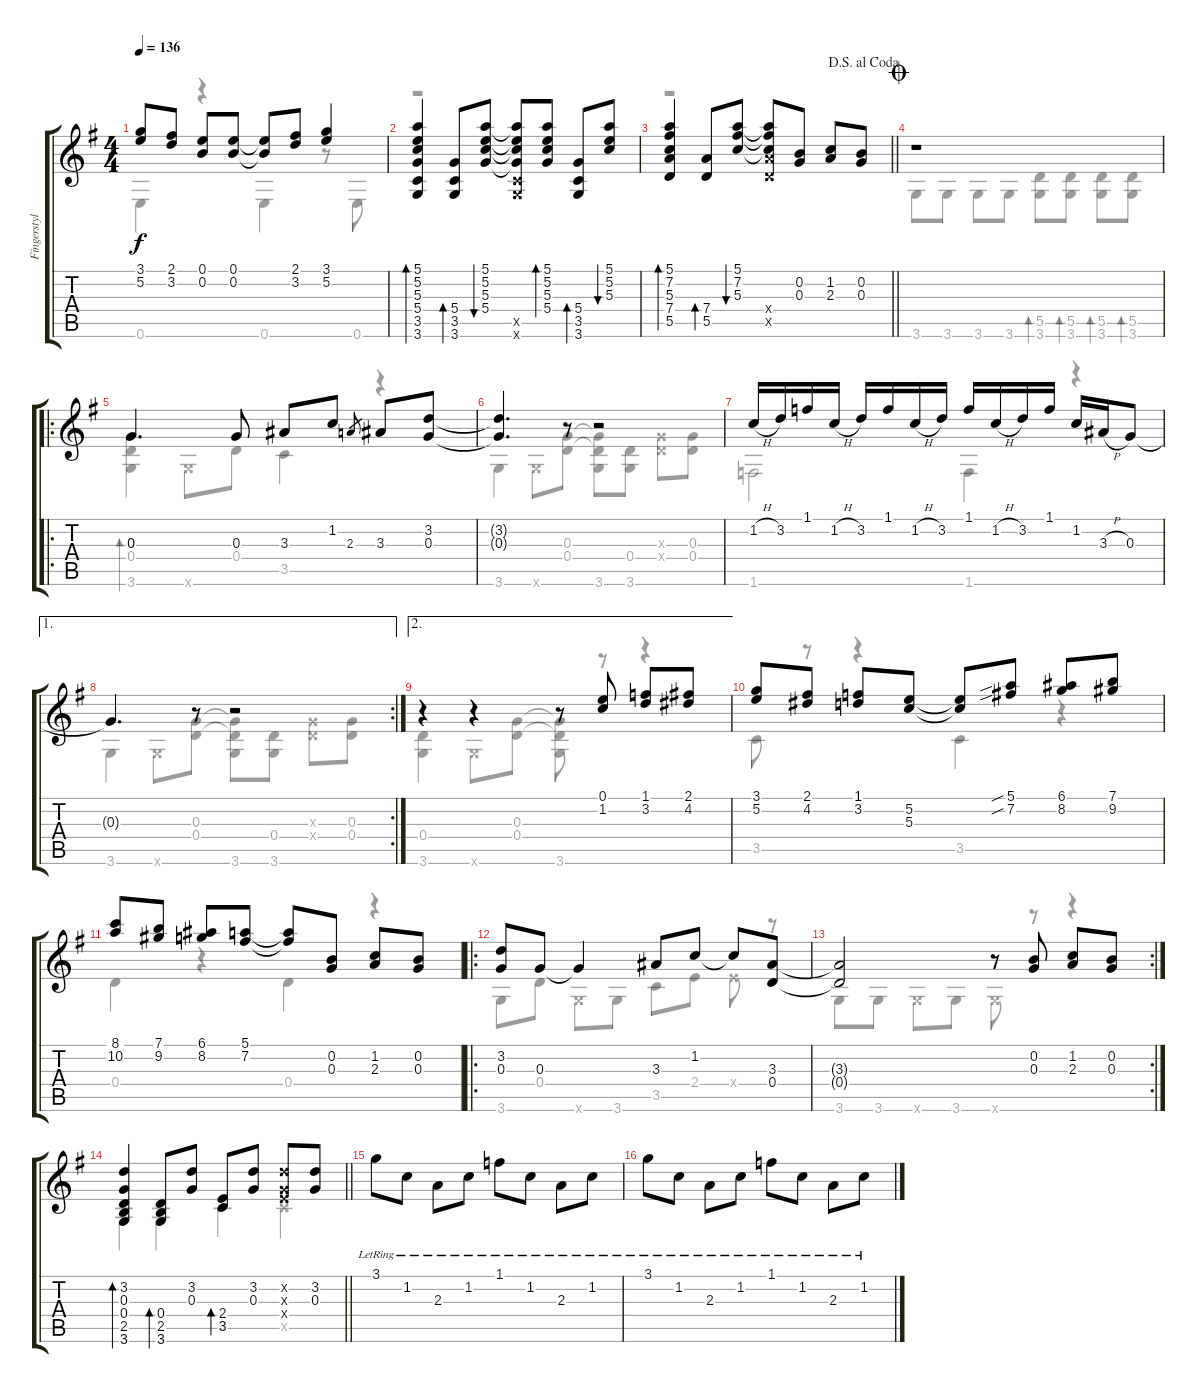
\track ("Fingerstyle Guitar" "Fingerstyl") {instrument acousticguitarsteel}
\staff {score tabs}
\tuning (E4 B3 G3 D3 A2 E2) {hide}
\voice
\ts (4 4)
\tempo 136
\clef g2
\ks g
(3.1 5.2).8{dy f} (2.1 3.2).8 (0.1 0.2).8 (0.1 0.2).8 (0.1{t} 0.2{t}).8 (2.1 3.2).8 (3.1 5.2).4 |
(5.1 5.2 5.3 5.4 3.5 3.6).4{bd 30} (5.4 3.5 3.6).8{bd 30} (5.1 5.2 5.3 5.4).8{bu 30} (5.1{t} 5.2{t} 5.3{t} 5.4{t} 3.5{x} 3.6{x}).8 (5.1 5.2 5.3 5.4).8{bd 30} (5.4 3.5 3.6).8{bd 30} (5.1 5.2 5.3).8{bu 30} |
\jump dalsegnoalcoda
\barLineRight lightlight
(5.1 7.2 5.3 7.4 5.5).4{bd 30} (7.4 5.5).8{bd 30} (5.1 7.2 5.3).8{bu 30} (5.1{t} 7.2{t} 5.3{t} 7.4{x} 5.5{x}).8 (0.2 0.3).8 (1.2 2.3).8 (0.2 0.3).8 |
\jump coda
r.1 |
\ro
0.3.4{d} 0.3.8 3.3.8 1.2.8 2.3.8{gr} 3.3.8 (3.2 0.3).8 |
(3.2{t} 0.3{t}).4{d} r.8 r.2 |
1.2{h}.16 3.2.16 1.1.16 1.2{h}.16 3.2.16 1.1.16 1.2{h}.16 3.2.16 1.1.16 1.2{h}.16 3.2.16 1.1.16 1.2.16 3.3{h}.16 0.3.8 |
\ae 1
\rc 2
0.3{t}.4{d} r.8 r.2 |
\ae 2
r.4 r.4 r.8 (0.1 1.2).8 (1.1 3.2).8 (2.1 4.2).8 |
(3.1 5.2).8 (2.1 4.2).8 (1.1 3.2).8 (5.2 5.3).8 (5.2{t} 5.3{t}).8 (5.1{sib} 7.2{sib}).8 (6.1 8.2).8 (7.1 9.2).8 |
(8.1 10.2).8 (7.1 9.2).8 (6.1 8.2).8 (5.1 7.2).8 (5.1{t} 7.2{t}).8 (0.2 0.3).8 (1.2 2.3).8 (0.2 0.3).8 |
\ro
(3.2 0.3).8 0.3.8 0.3{t}.4 3.3.8 1.2.8 1.2{t}.8 (3.3 0.4).8 |
\rc 2
(3.3{t} 0.4{t}).2 r.8 (0.2 0.3).8 (1.2 2.3).8 (0.2 0.3).8 |
\barLineRight lightlight
(3.2 0.3 0.4 2.5 3.6).4{bd 30} (0.4 2.5 3.6).8{bd 30} (3.2 0.3).8 (2.4 3.5).8{bd 30} (3.2 0.3).8 (3.2{x} 0.3{x} 2.4{x}).8 (3.2 0.3).8 |
3.1{lr}.8{volume 0} 1.2{lr}.8 2.3{lr}.8 1.2{lr}.8 1.1{lr}.8 1.2{lr}.8 2.3{lr}.8 1.2{lr}.8 |
3.1{lr}.8 1.2{lr}.8 2.3{lr}.8 1.2{lr}.8 1.1{lr}.8 1.2{lr}.8 2.3{lr}.8 1.2{lr}.8
\voice
\clef g2
\ottava regular
\simile none
\ks g
0.6.4{dy f} r.4 0.6.4 r.8 0.6.8 |
r.1 |
\barLineRight lightlight
r.1 |
3.6.8 3.6.8 3.6.8 3.6.8 (5.5 3.6).8{bd 30} (5.5 3.6).8{bd 30} (5.5 3.6).8{bd 30} (5.5 3.6).8{bd 30} |
(0.3 0.4 3.6).4{bd 30} 3.6{x}.8 0.4.8 3.5.4 r.4 |
3.6.4 3.6{x}.8 (0.3 0.4).8 (0.3{t} 0.4{t} 3.6).8 (0.4 3.6).8 (0.3{x} 0.4{x}).8 (0.3 0.4).8 |
1.6.2 1.6.4 r.4 |
3.6.4 3.6{x}.8 (0.3 0.4).8 (0.3{t} 0.4{t} 3.6).8 (0.4 3.6).8 (0.3{x} 0.4{x}).8 (0.3 0.4).8 |
(0.4 3.6).4 3.6{x}.8 (0.3 0.4).8 (0.3{t} 0.4{t} 3.6).8 r.8 r.4 |
3.5.8 r.8 r.4 3.5.4 r.4 |
0.4.4 r.4 0.4.4 r.4 |
3.6.8 0.4.8 3.6{x}.8 3.6.8 3.5.8 2.4.8 2.4{x}.8 r.8 |
3.6.8 3.6.8 3.6{x}.8 3.6.8 3.6{x}.8 r.8 r.4 |
\barLineRight lightlight
3.6.4 3.6.4 3.5.4 3.5{x}.4 |
|
